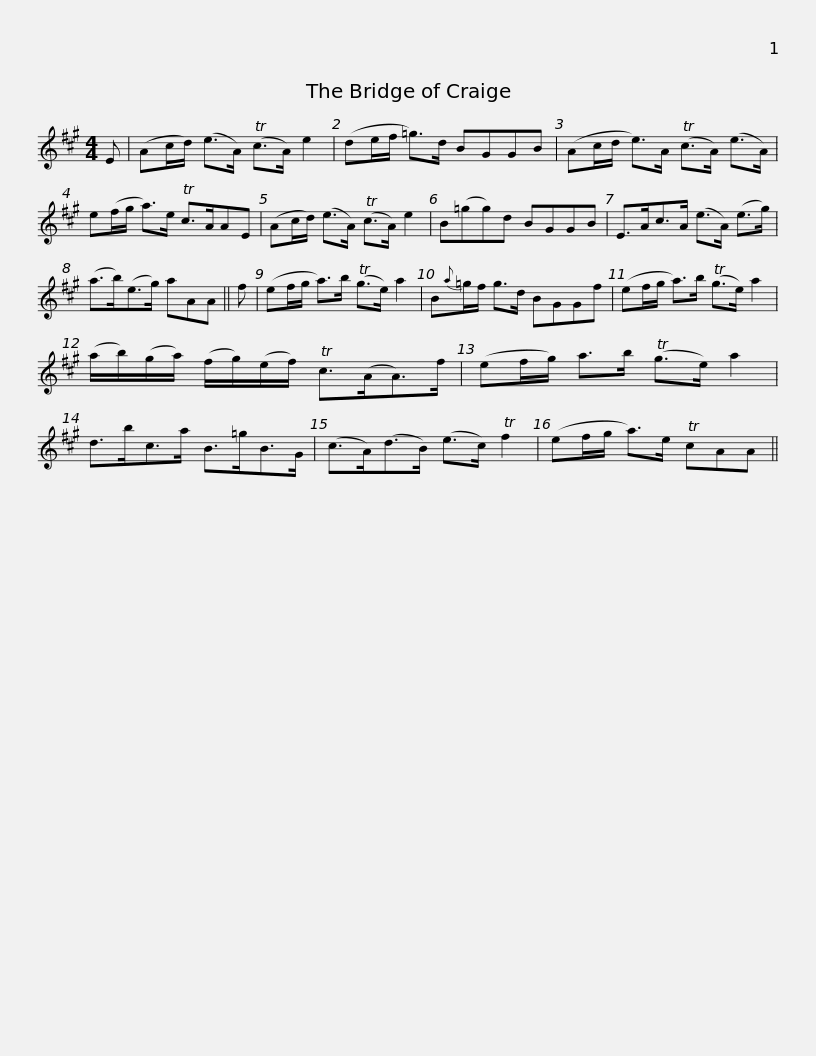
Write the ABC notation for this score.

X:1
L:1/8
M:4/4
I:linebreak $
K:A
V:1 treble
V:1
 E | (Ac/d/) (e>A) (Tc>A) e2 | (de/f/ =g>)d BGGB | (Ac/d/ e>)A (Tc>A) (e>A) | e(f/g/ a>)e Tc>AAE |$ %5
 (Ac/d/) (e>A) (Tc>A) e2 | B(=gg)d BGGB | E>Ac>A (e>A) (e>g) | (a>b)(e>g) aAA || f |$ %10
 (ef/g/ a>)b (Tg>e) a2 | B{a}=g/f/ g>d BGGf | (ef/g/ a>)b (Tg>e) a2 | (a/b/)(g/a/) (f/g/)(e/f/) Tc>(AA>)f |$ (ef/g/) a>b (Tg>e) a2 | %15
 d>bc>a B>=gB>G | (c>A)(d>B) (e>c) Tf2 | (ef/g/ a>)e TcAA || %18
